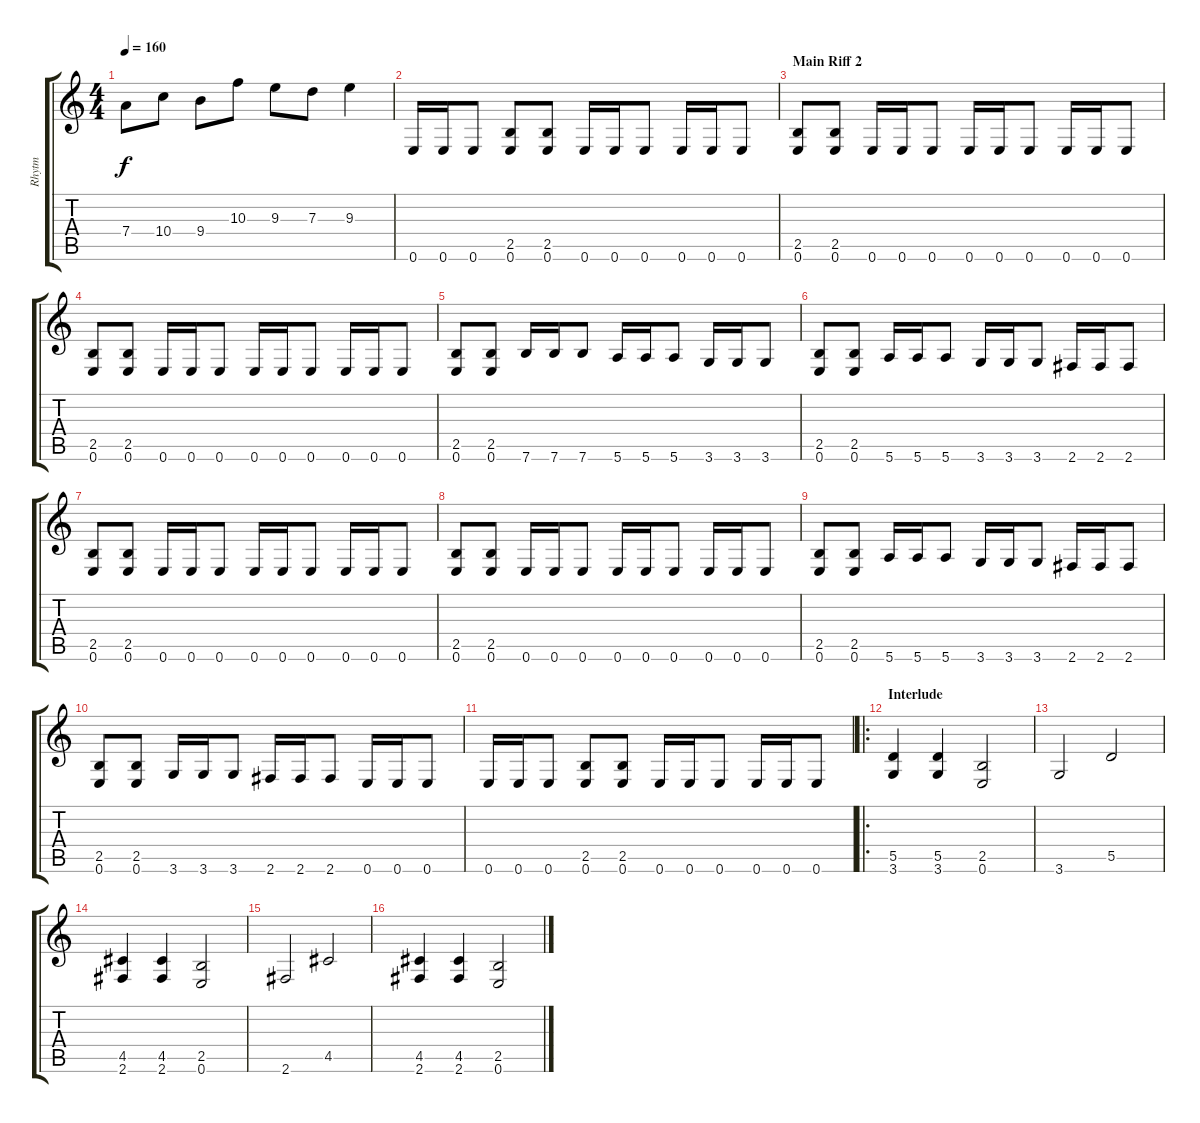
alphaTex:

\track ("Rhytm" "Rhytm") {instrument distortionguitar}
\staff {score tabs}
\tuning (E4 B3 G3 D3 A2 E2) {hide}
\ts (4 4)
\tempo 160
\clef g2
\ks c
7.4.8{dy f} 10.4.8 9.4.8 10.3.8 9.3.8 7.3.8 9.3.4 |
0.6.16 0.6.16 0.6.8 (2.5 0.6).8 (2.5 0.6).8 0.6.16 0.6.16 0.6.8 0.6.16 0.6.16 0.6.8 |
\section ("" "Main Riff 2")
(2.5 0.6).8 (2.5 0.6).8 0.6.16 0.6.16 0.6.8 0.6.16 0.6.16 0.6.8 0.6.16 0.6.16 0.6.8 |
(2.5 0.6).8 (2.5 0.6).8 0.6.16 0.6.16 0.6.8 0.6.16 0.6.16 0.6.8 0.6.16 0.6.16 0.6.8 |
(2.5 0.6).8 (2.5 0.6).8 7.6.16 7.6.16 7.6.8 5.6.16 5.6.16 5.6.8 3.6.16 3.6.16 3.6.8 |
(2.5 0.6).8 (2.5 0.6).8 5.6.16 5.6.16 5.6.8 3.6.16 3.6.16 3.6.8 2.6.16 2.6.16 2.6.8 |
(2.5 0.6).8 (2.5 0.6).8 0.6.16 0.6.16 0.6.8 0.6.16 0.6.16 0.6.8 0.6.16 0.6.16 0.6.8 |
(2.5 0.6).8 (2.5 0.6).8 0.6.16 0.6.16 0.6.8 0.6.16 0.6.16 0.6.8 0.6.16 0.6.16 0.6.8 |
(2.5 0.6).8 (2.5 0.6).8 5.6.16 5.6.16 5.6.8 3.6.16 3.6.16 3.6.8 2.6.16 2.6.16 2.6.8 |
(2.5 0.6).8 (2.5 0.6).8 3.6.16 3.6.16 3.6.8 2.6.16 2.6.16 2.6.8 0.6.16 0.6.16 0.6.8 |
0.6.16 0.6.16 0.6.8 (2.5 0.6).8 (2.5 0.6).8 0.6.16 0.6.16 0.6.8 0.6.16 0.6.16 0.6.8 |
\ro
\section ("" "Interlude")
(5.5 3.6).4 (5.5 3.6).4 (2.5 0.6).2 |
3.6.2 5.5.2 |
(4.5 2.6).4 (4.5 2.6).4 (2.5 0.6).2 |
2.6.2 4.5.2 |
(4.5 2.6).4 (4.5 2.6).4 (2.5 0.6).2
